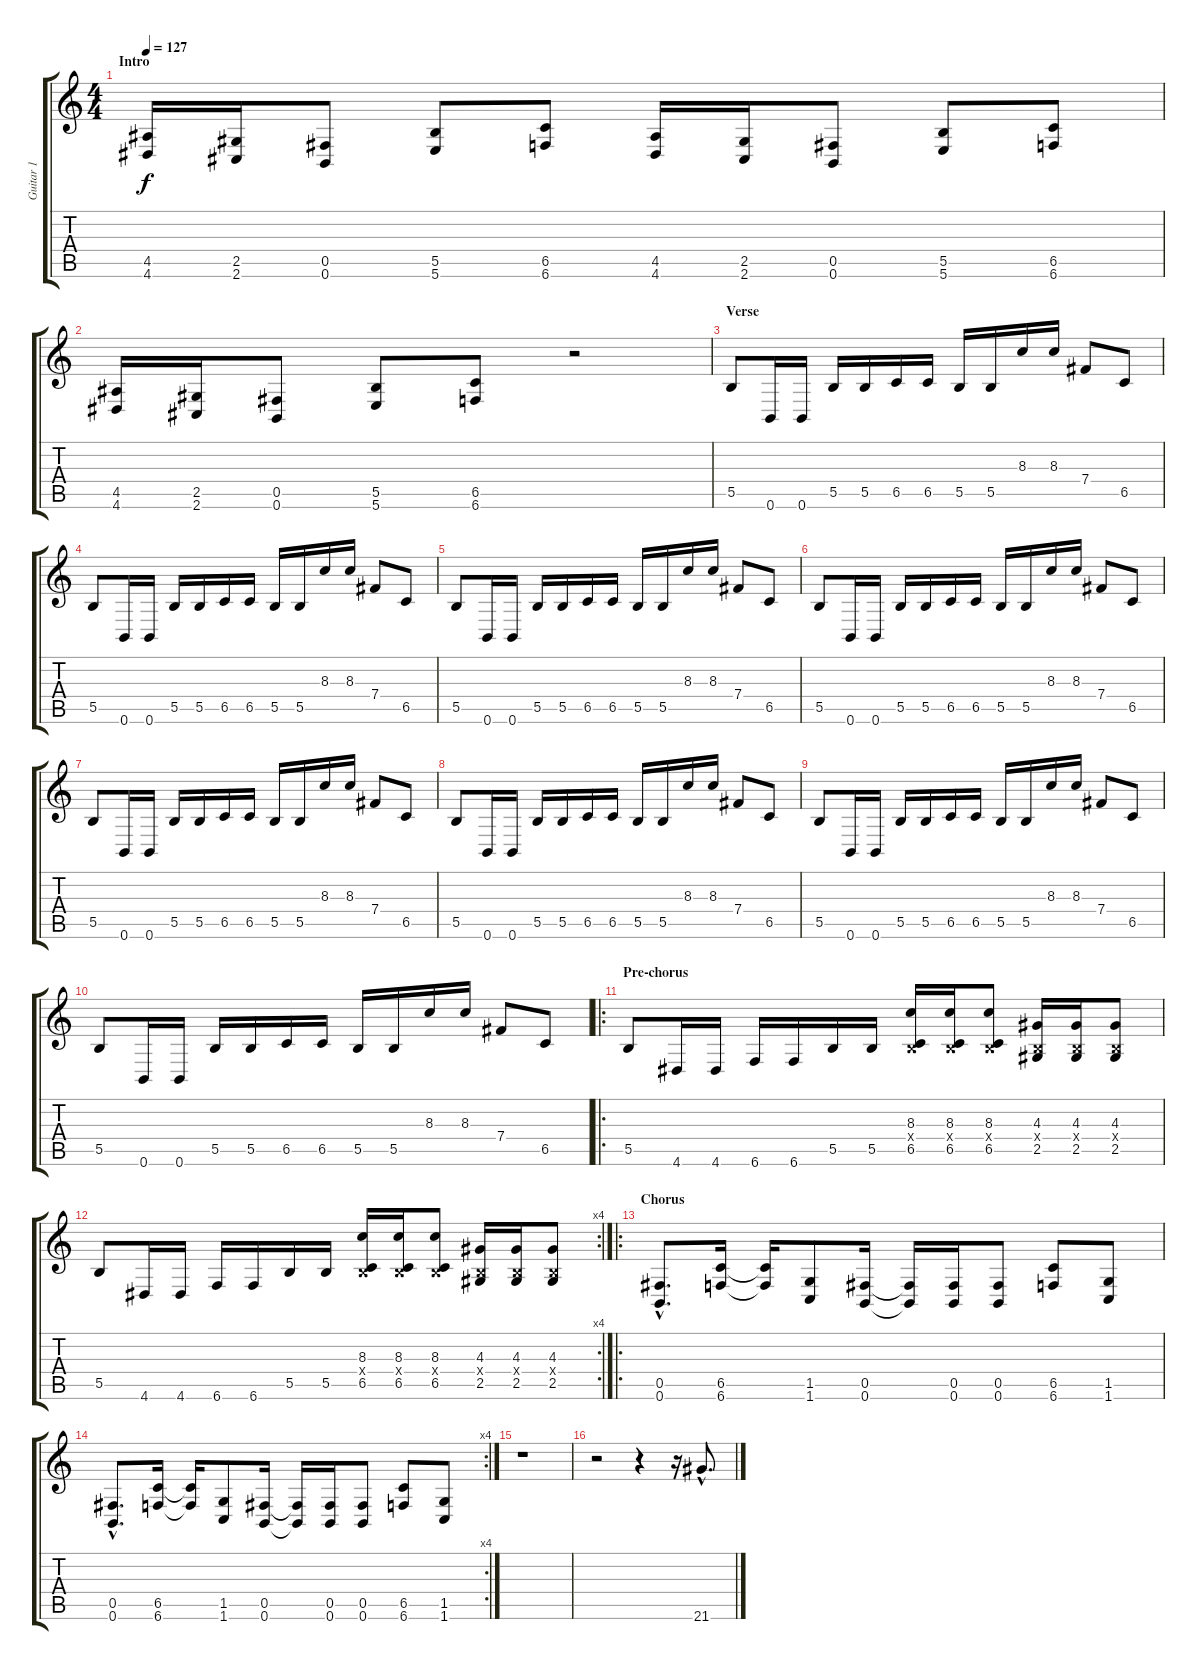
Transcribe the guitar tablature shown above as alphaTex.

\track ("Guitar 1" "Guitar 1") {instrument distortionguitar}
\staff {score tabs}
\tuning (Db4 Ab3 E3 B2 Gb2 B1) {hide}
\ts (4 4)
\section ("" "Intro")
\tempo 127
\clef g2
\ks c
(4.5 4.6).16{dy f instrument distortionguitar} (2.5 2.6).16 (0.5 0.6).8 (5.5 5.6).8 (6.5 6.6).8 (4.5 4.6).16 (2.5 2.6).16 (0.5 0.6).8 (5.5 5.6).8 (6.5 6.6).8 |
(4.5 4.6).16 (2.5 2.6).16 (0.5 0.6).8 (5.5 5.6).8 (6.5 6.6).8 r.2 |
\section ("" "Verse")
5.5.8 0.6.16 0.6.16 5.5.16 5.5.16 6.5.16 6.5.16 5.5.16 5.5.16 8.3.16 8.3.16 7.4.8 6.5.8 |
5.5.8 0.6.16 0.6.16 5.5.16 5.5.16 6.5.16 6.5.16 5.5.16 5.5.16 8.3.16 8.3.16 7.4.8 6.5.8 |
5.5.8 0.6.16 0.6.16 5.5.16 5.5.16 6.5.16 6.5.16 5.5.16 5.5.16 8.3.16 8.3.16 7.4.8 6.5.8 |
5.5.8 0.6.16 0.6.16 5.5.16 5.5.16 6.5.16 6.5.16 5.5.16 5.5.16 8.3.16 8.3.16 7.4.8 6.5.8 |
5.5.8 0.6.16 0.6.16 5.5.16 5.5.16 6.5.16 6.5.16 5.5.16 5.5.16 8.3.16 8.3.16 7.4.8 6.5.8 |
5.5.8 0.6.16 0.6.16 5.5.16 5.5.16 6.5.16 6.5.16 5.5.16 5.5.16 8.3.16 8.3.16 7.4.8 6.5.8 |
5.5.8 0.6.16 0.6.16 5.5.16 5.5.16 6.5.16 6.5.16 5.5.16 5.5.16 8.3.16 8.3.16 7.4.8 6.5.8 |
5.5.8 0.6.16 0.6.16 5.5.16 5.5.16 6.5.16 6.5.16 5.5.16 5.5.16 8.3.16 8.3.16 7.4.8 6.5.8 |
\ro
\section ("" "Pre-chorus")
5.5.8 4.6.16 4.6.16 6.6.16 6.6.16 5.5.16 5.5.16 (8.3 0.4{x} 6.5).16 (8.3 0.4{x} 6.5).16 (8.3 0.4{x} 6.5).8 (4.3 0.4{x} 2.5).16 (4.3 0.4{x} 2.5).16 (4.3 0.4{x} 2.5).8 |
\rc 4
5.5.8 4.6.16 4.6.16 6.6.16 6.6.16 5.5.16 5.5.16 (8.3 0.4{x} 6.5).16 (8.3 0.4{x} 6.5).16 (8.3 0.4{x} 6.5).8 (4.3 0.4{x} 2.5).16 (4.3 0.4{x} 2.5).16 (4.3 0.4{x} 2.5).8 |
\ro
\section ("" "Chorus")
(0.5{hac} 0.6{hac}).8{d} (6.5 6.6).16 (6.5{t} 6.6{t}).16 (1.5 1.6).8 (0.5 0.6).16 (0.5{t} 0.6{t}).16 (0.5 0.6).16 (0.5 0.6).8 (6.5 6.6).8 (1.5 1.6).8 |
\rc 4
(0.5{hac} 0.6{hac}).8{d} (6.5 6.6).16 (6.5{t} 6.6{t}).16 (1.5 1.6).8 (0.5 0.6).16 (0.5{t} 0.6{t}).16 (0.5 0.6).16 (0.5 0.6).8 (6.5 6.6).8 (1.5 1.6).8 |
r.1 |
r.2 r.4 r.16 21.6{hac}.8{d}
